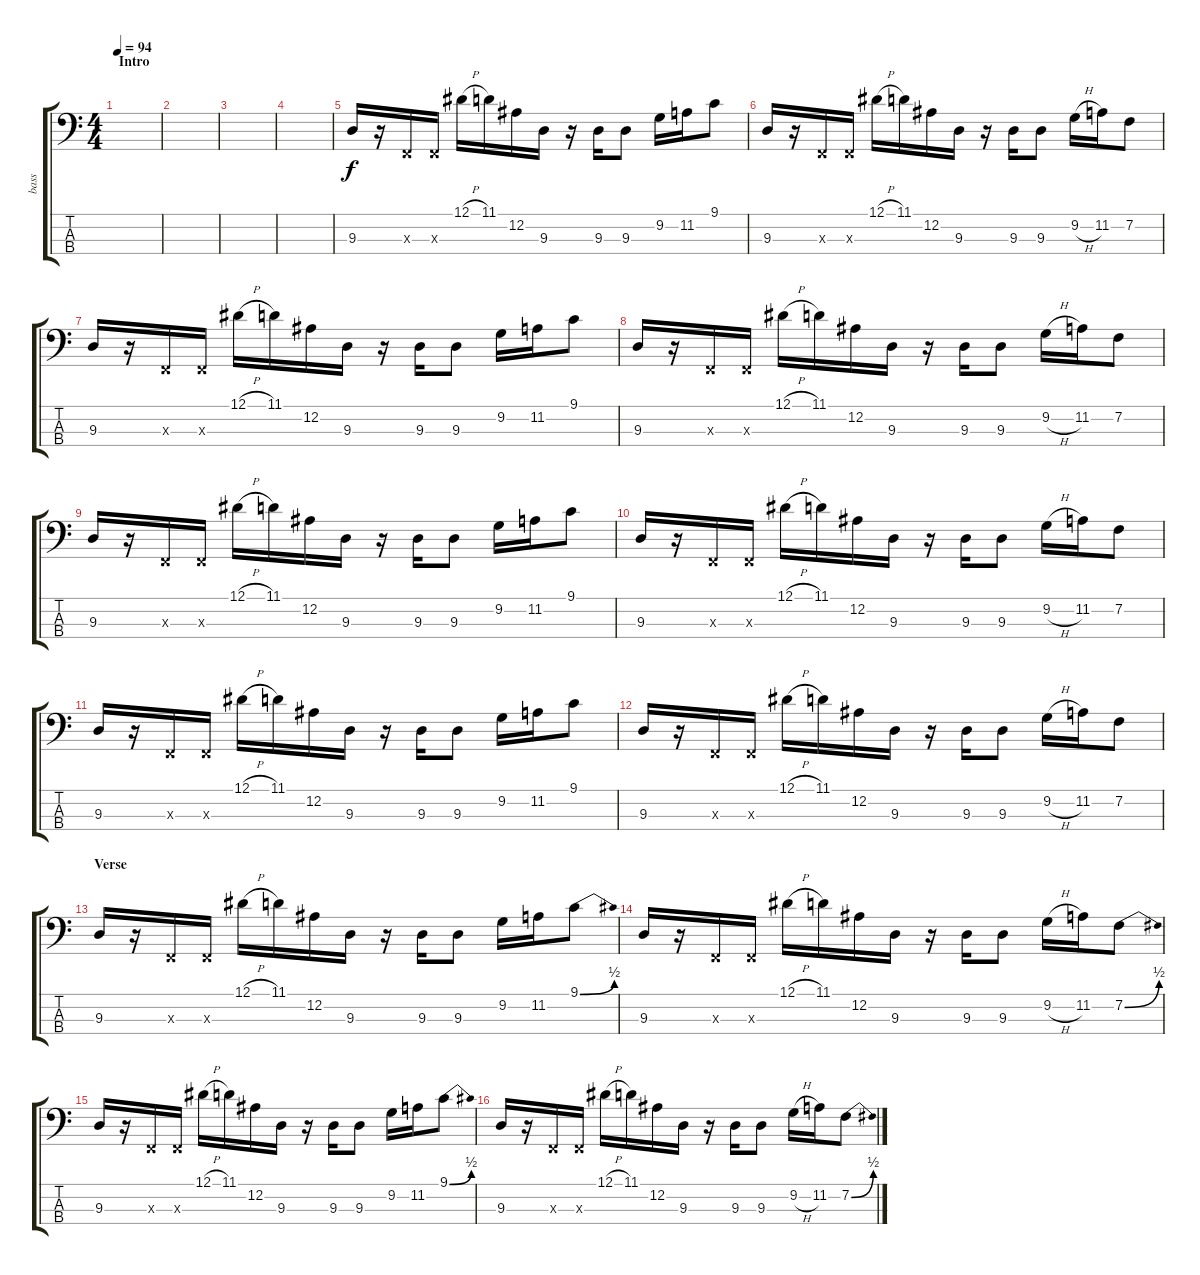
\track ("bass" "bass") {instrument electricbasspick}
\staff {score tabs}
\tuning (Eb2 Bb1 F1 C1) {hide}
\ts (4 4)
\section ("" "Intro")
\tempo 94
\clef f4
\ks c
|
|
|
|
9.3.16 r.16 0.3{x}.16 0.3{x}.16 12.1{h}.16 11.1.16 12.2.16 9.3.16 r.16 9.3.16 9.3.8 9.2.16 11.2.16 9.1.8 |
9.3.16 r.16 0.3{x}.16 0.3{x}.16 12.1{h}.16 11.1.16 12.2.16 9.3.16 r.16 9.3.16 9.3.8 9.2{h}.16 11.2.16 7.2.8 |
9.3.16 r.16 0.3{x}.16 0.3{x}.16 12.1{h}.16 11.1.16 12.2.16 9.3.16 r.16 9.3.16 9.3.8 9.2.16 11.2.16 9.1.8 |
9.3.16 r.16 0.3{x}.16 0.3{x}.16 12.1{h}.16 11.1.16 12.2.16 9.3.16 r.16 9.3.16 9.3.8 9.2{h}.16 11.2.16 7.2.8 |
9.3.16 r.16 0.3{x}.16 0.3{x}.16 12.1{h}.16 11.1.16 12.2.16 9.3.16 r.16 9.3.16 9.3.8 9.2.16 11.2.16 9.1.8 |
9.3.16 r.16 0.3{x}.16 0.3{x}.16 12.1{h}.16 11.1.16 12.2.16 9.3.16 r.16 9.3.16 9.3.8 9.2{h}.16 11.2.16 7.2.8 |
9.3.16 r.16 0.3{x}.16 0.3{x}.16 12.1{h}.16 11.1.16 12.2.16 9.3.16 r.16 9.3.16 9.3.8 9.2.16 11.2.16 9.1.8 |
9.3.16 r.16 0.3{x}.16 0.3{x}.16 12.1{h}.16 11.1.16 12.2.16 9.3.16 r.16 9.3.16 9.3.8 9.2{h}.16 11.2.16 7.2.8 |
\section ("" "Verse")
9.3.16 r.16 0.3{x}.16 0.3{x}.16 12.1{h}.16 11.1.16 12.2.16 9.3.16 r.16 9.3.16 9.3.8 9.2.16 11.2.16 9.1{be (bend 0 0 60 2)}.8 |
9.3.16 r.16 0.3{x}.16 0.3{x}.16 12.1{h}.16 11.1.16 12.2.16 9.3.16 r.16 9.3.16 9.3.8 9.2{h}.16 11.2.16 7.2{be (bend 0 0 60 2)}.8 |
9.3.16 r.16 0.3{x}.16 0.3{x}.16 12.1{h}.16 11.1.16 12.2.16 9.3.16 r.16 9.3.16 9.3.8 9.2.16 11.2.16 9.1{be (bend 0 0 60 2)}.8 |
9.3.16 r.16 0.3{x}.16 0.3{x}.16 12.1{h}.16 11.1.16 12.2.16 9.3.16 r.16 9.3.16 9.3.8 9.2{h}.16 11.2.16 7.2{be (bend 0 0 60 2)}.8
